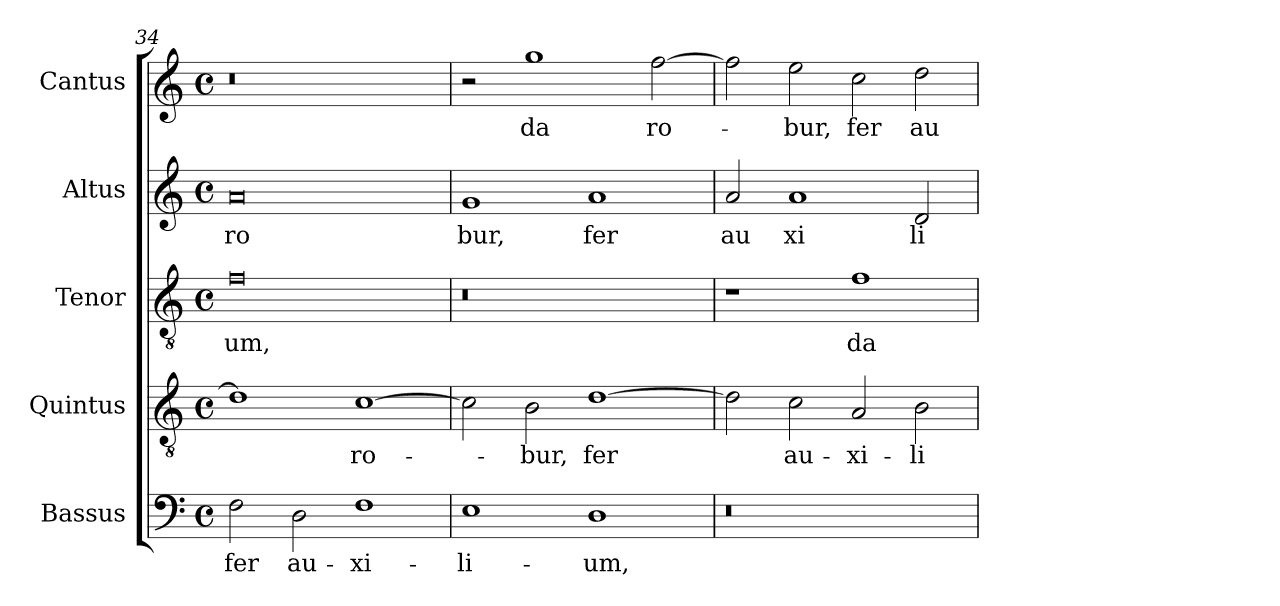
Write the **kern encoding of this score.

**kern	**text	**kern	**text	**kern	**text	**kern	**text	**kern	**text
*part5	*part5	*part4	*part4	*part3	*part3	*part2	*part2	*part1	*part1
*staff5	*staff5	*staff4	*staff4	*staff3	*staff3	*staff2	*staff2	*staff1	*staff1
*I"Bassus	*	*I"Quintus	*	*I"Tenor	*	*I"Altus	*	*I"Cantus	*
*clefF4	*	*clefGv2	*	*clefGv2	*	*clefG2	*	*clefG2	*
*M4/4	*	*M4/4	*	*M4/4	*	*M4/4	*	*M4/4	*
*met(c)	*	*met(c)	*	*met(c)	*	*met(c)	*	*met(c)	*
=34	=34	=34	=34	=34	=34	=34	=34	=34	=34
!	!LO:LY:b:cj	!	!	!	!LO:LY:b:cj	!	!LO:LY:b:cj	!	!
2F\	fer	1d]	.	0f	-um,	0a	ro	0r	.
!	!LO:LY:b:cj	!	!	!	!	!	!	!	!
2D\	au-	.	.	.	.	.	.	.	.
!	!LO:LY:b:cj	!	!LO:LY:b:cj	!	!	!	!	!	!
1F	-xi-	[>1c	ro-	.	.	.	.	.	.
=35	=35	=35	=35	=35	=35	=35	=35	=35	=35
!	!LO:LY:b:cj	!	!	!	!	!	!LO:LY:b:cj	!	!
1E	-li-	2c\]	.	0r	.	1g	bur,	2r	.
!	!	!	!LO:LY:b:cj	!	!	!	!	!	!LO:LY:b:cj
.	.	2B\	-bur,	.	.	.	.	1gg	da
!	!LO:LY:b:cj	!	!LO:LY:b:cj	!	!	!	!LO:LY:b:cj	!	!
1D	-um,	[>1d	fer	.	.	1a	fer	.	.
!	!	!	!	!	!	!	!	!	!LO:LY:b:cj
.	.	.	.	.	.	.	.	[>2ff\	ro-
=36	=36	=36	=36	=36	=36	=36	=36	=36	=36
!	!	!	!	!	!	!	!LO:LY:b:cj	!	!
0r	.	2d\]	.	1r	.	2a/	au	2ff\]	.
!	!	!	!LO:LY:b:cj	!	!	!	!LO:LY:b:cj	!	!LO:LY:b:cj
.	.	2c\	au-	.	.	1a	xi	2ee\	-bur,
!	!	!	!LO:LY:b:cj	!	!LO:LY:b:cj	!	!	!	!LO:LY:b:cj
.	.	2A/	-xi-	1f	da	.	.	2cc\	fer
!	!	!	!LO:LY:b:cj	!	!	!	!LO:LY:b:cj	!	!LO:LY:b:cj
.	.	2B\	-li-	.	.	2d/	li	2dd\	au-
=	=	=	=	=	=	=	=	=	=
*-	*-	*-	*-	*-	*-	*-	*-	*-	*-
